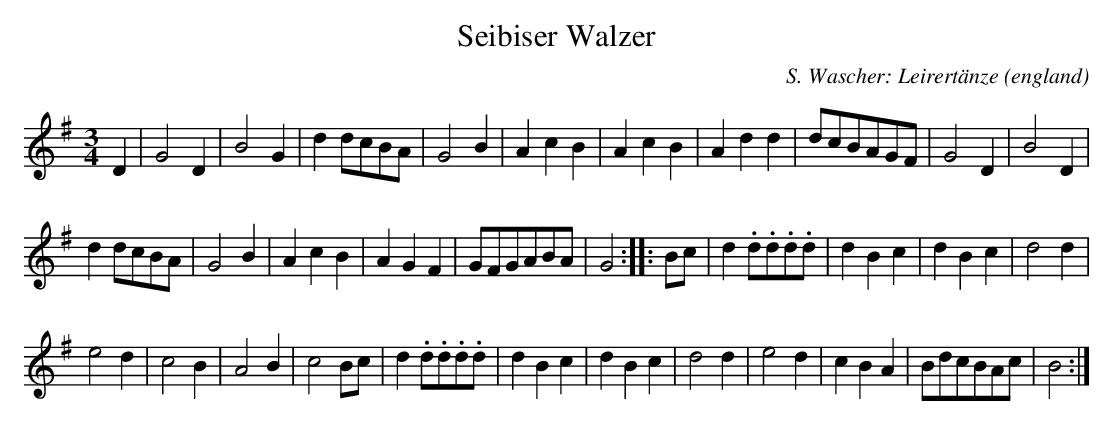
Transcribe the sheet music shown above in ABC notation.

X:1
T:Seibiser Walzer
O:england
C:S. Wascher: Leirertänze
M:3/4
L:1/4
K:G
D|G2D|B2G|dd/c/B/A/|G2B|AcB|AcB|Add|d/c/B/A/G/F/|G2D|B2D|
dd/c/B/A/|G2B|AcB|AGF|G/F/G/A/B/A/|G2:||:B/c/|d.d/.d/.d/.d/|dBc|dBc|d2d|
e2d|c2B|A2B|c2B/c/|d.d/.d/.d/.d/|dBc|dBc|d2d|e2d|cBA|B/d/c/B/A/c/|B2:|
